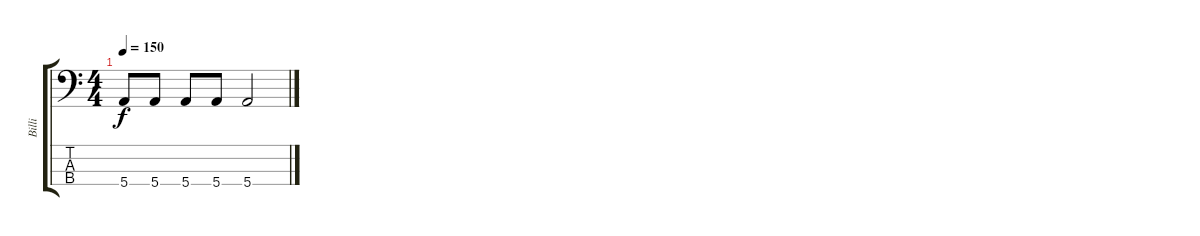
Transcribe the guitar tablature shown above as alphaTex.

\track ("Billi" "Billi") {instrument electricbasspick}
\staff {score tabs}
\tuning (G2 D2 A1 E1) {hide}
\ts (4 4)
\tempo 150
\clef f4
\ks c
5.4.8{dy f} 5.4.8 5.4.8 5.4.8 5.4.2
